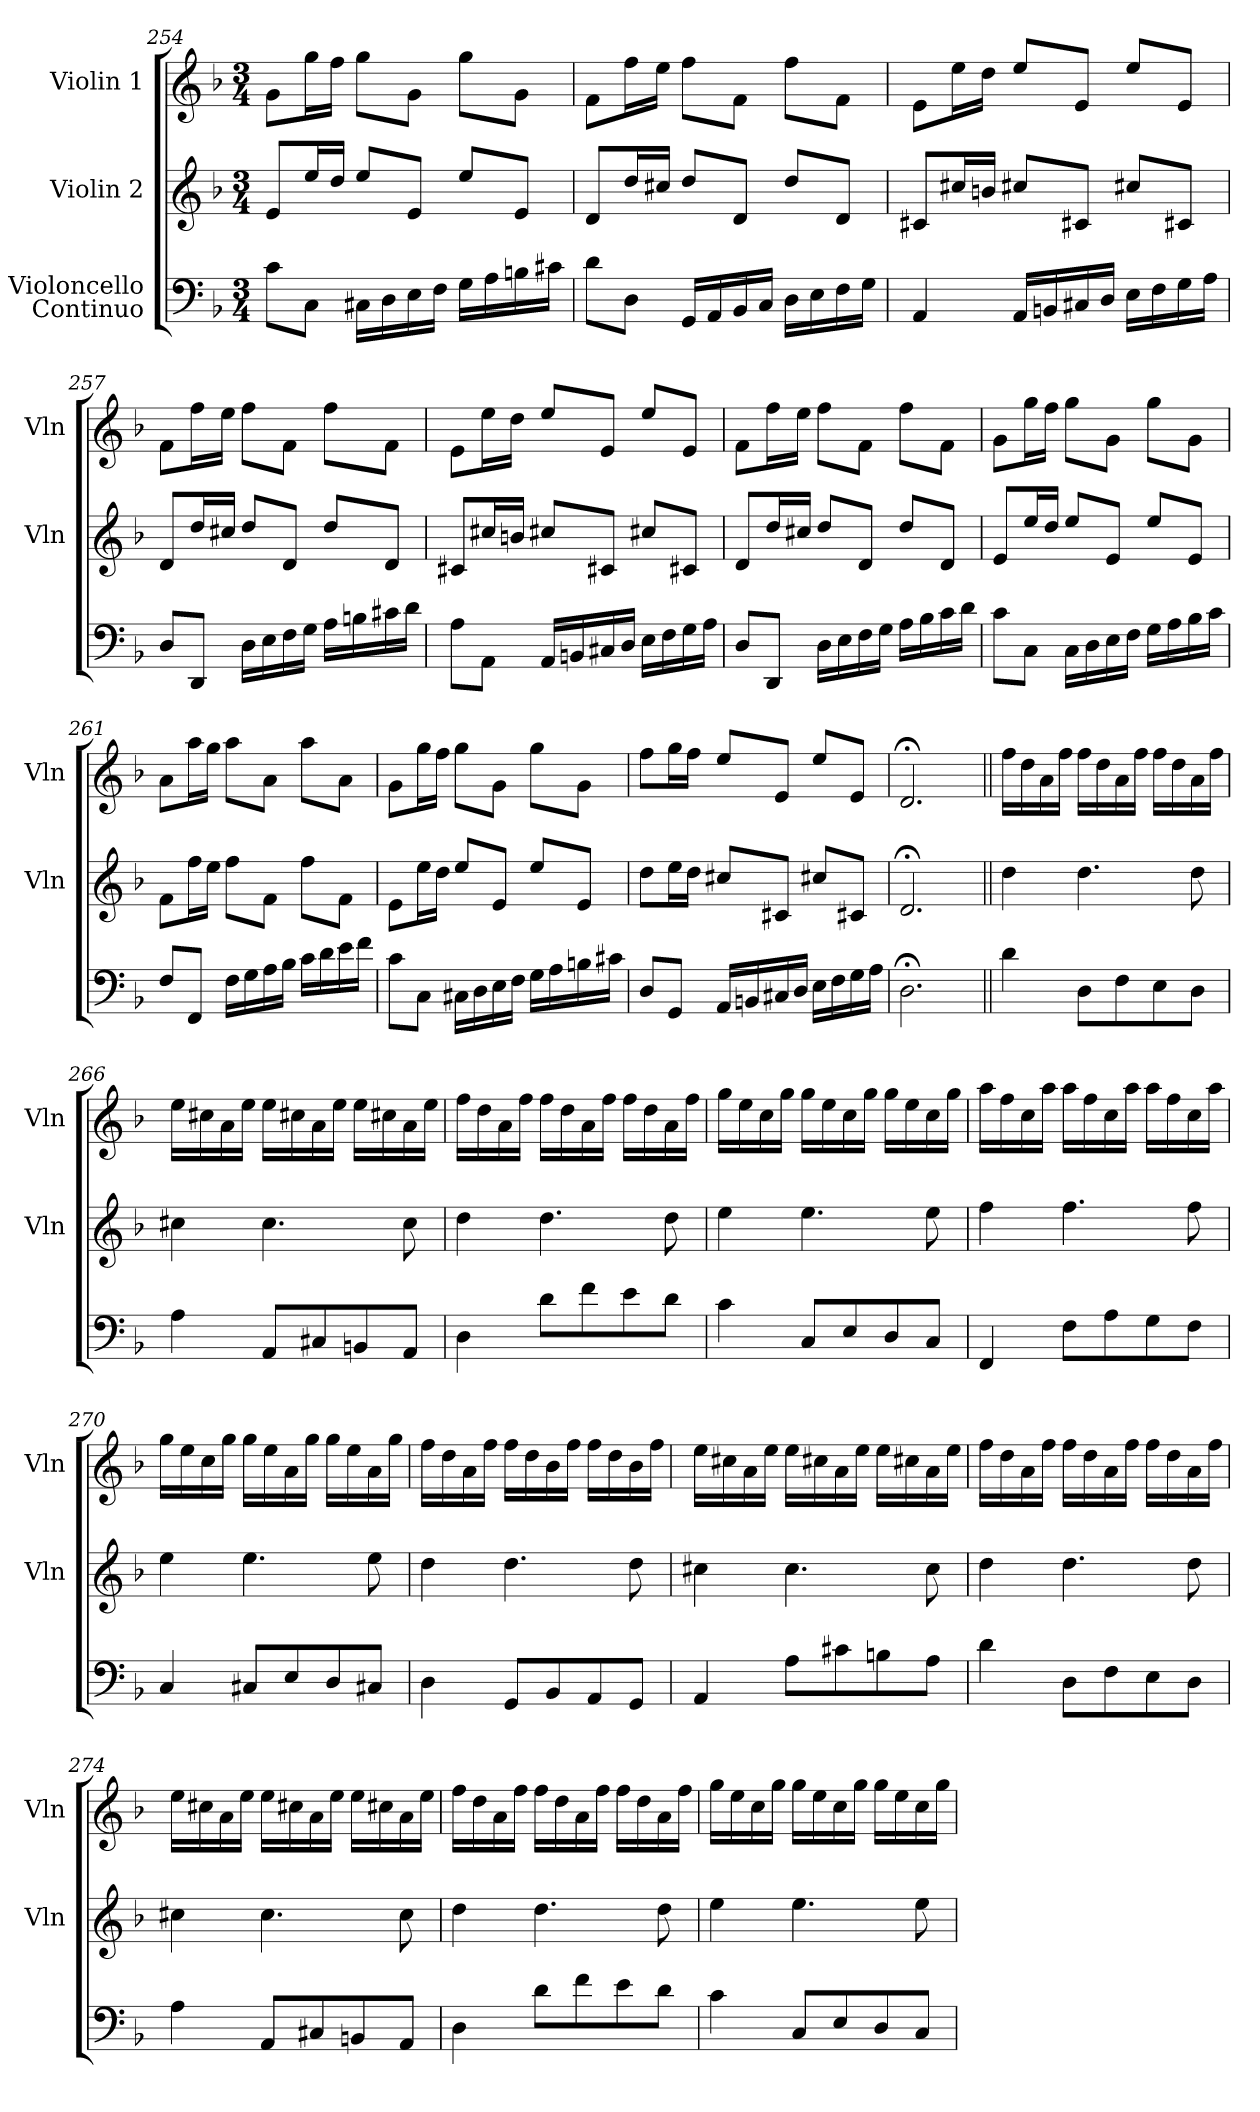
**kern	**kern	**kern
*part3	*part2	*part1
*staff3	*staff2	*staff1
*I"Violoncello\nContinuo	*I"Violin 2	*I"Violin 1
*	*I'Vln	*I'Vln
*clefF4	*clefG2	*clefG2
*k[b-]	*k[b-]	*k[b-]
*d:	*d:	*d:
*M3/4	*M3/4	*M3/4
=254	=254	=254
8c\L	8e/L	8g\L
8C\J	16ee/L	16gg\L
.	16dd/JJ	16ff\JJ
16C#X\LL	8ee/L	8gg\L
16D\	.	.
16E\	8e/J	8g\J
16F\JJ	.	.
16G\LL	8ee/L	8gg\L
16A\	.	.
16Bn\	8e/J	8g\J
16c#X\JJ	.	.
=255	=255	=255
8d\L	8d/L	8f\L
8D\J	16dd/L	16ff\L
.	16cc#X/JJ	16ee\JJ
16GG/LL	8dd/L	8ff\L
16AA/	.	.
16BB-/	8d/J	8f\J
16C/JJ	.	.
16D\LL	8dd/L	8ff\L
16E\	.	.
16F\	8d/J	8f\J
16G\JJ	.	.
=256	=256	=256
4AA/	8c#X/L	8e\L
.	16cc#X/L	16ee\L
.	16bn/JJ	16dd\JJ
16AA/LL	8cc#X/L	8ee/L
16BBn/	.	.
16C#X/	8c#X/J	8e/J
16D/JJ	.	.
16E\LL	8cc#X/L	8ee/L
16F\	.	.
16G\	8c#X/J	8e/J
16A\JJ	.	.
=257	=257	=257
8D/L	8d/L	8f\L
8DD/J	16dd/L	16ff\L
.	16cc#X/JJ	16ee\JJ
16D\LL	8dd/L	8ff\L
16E\	.	.
16F\	8d/J	8f\J
16G\JJ	.	.
16A\LL	8dd/L	8ff\L
16Bn\	.	.
16c#X\	8d/J	8f\J
16d\JJ	.	.
=258	=258	=258
8A\L	8c#X/L	8e\L
8AA\J	16cc#X/L	16ee\L
.	16bn/JJ	16dd\JJ
16AA/LL	8cc#X/L	8ee/L
16BBn/	.	.
16C#X/	8c#X/J	8e/J
16D/JJ	.	.
16E\LL	8cc#X/L	8ee/L
16F\	.	.
16G\	8c#X/J	8e/J
16A\JJ	.	.
=259	=259	=259
8D/L	8d/L	8f\L
8DD/J	16dd/L	16ff\L
.	16cc#X/JJ	16ee\JJ
16D\LL	8dd/L	8ff\L
16E\	.	.
16F\	8d/J	8f\J
16G\JJ	.	.
16A\LL	8dd/L	8ff\L
16B-\	.	.
16c\	8d/J	8f\J
16d\JJ	.	.
=260	=260	=260
8c\L	8e/L	8g\L
8C\J	16ee/L	16gg\L
.	16dd/JJ	16ff\JJ
16C\LL	8ee/L	8gg\L
16D\	.	.
16E\	8e/J	8g\J
16F\JJ	.	.
16G\LL	8ee/L	8gg\L
16A\	.	.
16B-\	8e/J	8g\J
16c\JJ	.	.
=261	=261	=261
8F/L	8f\L	8a\L
8FF/J	16ff\L	16aa\L
.	16ee\JJ	16gg\JJ
16F\LL	8ff\L	8aa\L
16G\	.	.
16A\	8f\J	8a\J
16B-\JJ	.	.
16c\LL	8ff\L	8aa\L
16d\	.	.
16e\	8f\J	8a\J
16f\JJ	.	.
=262	=262	=262
8c\L	8e\L	8g\L
8C\J	16ee\L	16gg\L
.	16dd\JJ	16ff\JJ
16C#X\LL	8ee/L	8gg\L
16D\	.	.
16E\	8e/J	8g\J
16F\JJ	.	.
16G\LL	8ee/L	8gg\L
16A\	.	.
16Bn\	8e/J	8g\J
16c#X\JJ	.	.
=263	=263	=263
8D/L	8dd\L	8ff\L
8GG/J	16ee\L	16gg\L
.	16dd\JJ	16ff\JJ
16AA/LL	8cc#X/L	8ee/L
16BBn/	.	.
16C#X/	8c#X/J	8e/J
16D/JJ	.	.
16E\LL	8cc#X/L	8ee/L
16F\	.	.
16G\	8c#X/J	8e/J
16A\JJ	.	.
=264	=264	=264
2.D;<\	2.d;</	2.d;</
=265||	=265||	=265||
*	*	*MM150
4d\	4dd\	16ff\LL
.	.	16dd\
.	.	16a\
.	.	16ff\JJ
8D\L	4.dd\	16ff\LL
.	.	16dd\
8F\	.	16a\
.	.	16ff\JJ
8E\	.	16ff\LL
.	.	16dd\
8D\J	8dd\	16a\
.	.	16ff\JJ
=266	=266	=266
4A\	4cc#X\	16ee\LL
.	.	16cc#X\
.	.	16a\
.	.	16ee\JJ
8AA/L	4.cc#\	16ee\LL
.	.	16cc#X\
8C#X/	.	16a\
.	.	16ee\JJ
8BBn/	.	16ee\LL
.	.	16cc#X\
8AA/J	8cc#\	16a\
.	.	16ee\JJ
=267	=267	=267
4D\	4dd\	16ff\LL
.	.	16dd\
.	.	16a\
.	.	16ff\JJ
8d\L	4.dd\	16ff\LL
.	.	16dd\
8f\	.	16a\
.	.	16ff\JJ
8e\	.	16ff\LL
.	.	16dd\
8d\J	8dd\	16a\
.	.	16ff\JJ
=268	=268	=268
4c\	4ee\	16gg\LL
.	.	16ee\
.	.	16cc\
.	.	16gg\JJ
8C/L	4.ee\	16gg\LL
.	.	16ee\
8E/	.	16cc\
.	.	16gg\JJ
8D/	.	16gg\LL
.	.	16ee\
8C/J	8ee\	16cc\
.	.	16gg\JJ
=269	=269	=269
4FF/	4ff\	16aa\LL
.	.	16ff\
.	.	16cc\
.	.	16aa\JJ
8F\L	4.ff\	16aa\LL
.	.	16ff\
8A\	.	16cc\
.	.	16aa\JJ
8G\	.	16aa\LL
.	.	16ff\
8F\J	8ff\	16cc\
.	.	16aa\JJ
=270	=270	=270
4C/	4ee\	16gg\LL
.	.	16ee\
.	.	16cc\
.	.	16gg\JJ
8C#X/L	4.ee\	16gg\LL
.	.	16ee\
8E/	.	16a\
.	.	16gg\JJ
8D/	.	16gg\LL
.	.	16ee\
8C#X/J	8ee\	16a\
.	.	16gg\JJ
=271	=271	=271
4D\	4dd\	16ff\LL
.	.	16dd\
.	.	16a\
.	.	16ff\JJ
8GG/L	4.dd\	16ff\LL
.	.	16dd\
8BB-/	.	16b-\
.	.	16ff\JJ
8AA/	.	16ff\LL
.	.	16dd\
8GG/J	8dd\	16b-\
.	.	16ff\JJ
=272	=272	=272
4AA/	4cc#X\	16ee\LL
.	.	16cc#X\
.	.	16a\
.	.	16ee\JJ
8A\L	4.cc#\	16ee\LL
.	.	16cc#X\
8c#X\	.	16a\
.	.	16ee\JJ
8Bn\	.	16ee\LL
.	.	16cc#X\
8A\J	8cc#\	16a\
.	.	16ee\JJ
=273	=273	=273
4d\	4dd\	16ff\LL
.	.	16dd\
.	.	16a\
.	.	16ff\JJ
8D\L	4.dd\	16ff\LL
.	.	16dd\
8F\	.	16a\
.	.	16ff\JJ
8E\	.	16ff\LL
.	.	16dd\
8D\J	8dd\	16a\
.	.	16ff\JJ
=274	=274	=274
4A\	4cc#X\	16ee\LL
.	.	16cc#X\
.	.	16a\
.	.	16ee\JJ
8AA/L	4.cc#\	16ee\LL
.	.	16cc#X\
8C#X/	.	16a\
.	.	16ee\JJ
8BBn/	.	16ee\LL
.	.	16cc#X\
8AA/J	8cc#\	16a\
.	.	16ee\JJ
=275	=275	=275
4D\	4dd\	16ff\LL
.	.	16dd\
.	.	16a\
.	.	16ff\JJ
8d\L	4.dd\	16ff\LL
.	.	16dd\
8f\	.	16a\
.	.	16ff\JJ
8e\	.	16ff\LL
.	.	16dd\
8d\J	8dd\	16a\
.	.	16ff\JJ
=276	=276	=276
4c\	4ee\	16gg\LL
.	.	16ee\
.	.	16cc\
.	.	16gg\JJ
8C/L	4.ee\	16gg\LL
.	.	16ee\
8E/	.	16cc\
.	.	16gg\JJ
8D/	.	16gg\LL
.	.	16ee\
8C/J	8ee\	16cc\
.	.	16gg\JJ
=	=	=
*-	*-	*-
